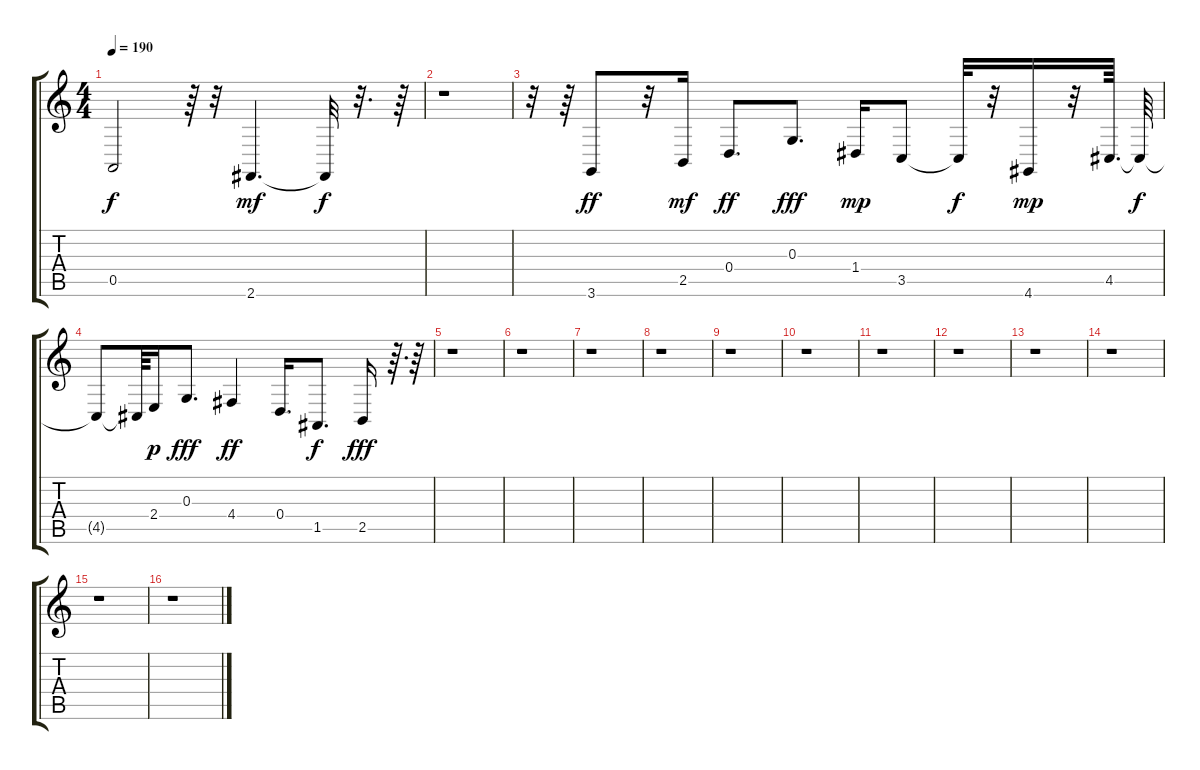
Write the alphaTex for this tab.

\track "" {instrument baritonesax}
\staff {score tabs}
\tuning (E4 B3 G3 D3 A2 E2) {hide}
\ts (4 4)
\tempo 190
\clef g2
\ks c
0.5{t}.2{dy f} r.64 r.32 2.6.4{d dy mf} 2.6{t}.32{dy f} r.32{d} r.64 |
r.1 |
r.32 r.64 3.6.8{dy ff} r.32 2.5.16{dy mf} 0.4.8{d dy ff} 0.3.8{d dy fff} 1.4.16{dy mp} 3.5.8 3.5{t}.32{dy f} r.32 4.6.16{dy mp} r.32 4.5.64{d} 4.5{t}.64{dy f} |
4.5{t}.8 4.5{t}.64 2.4.16{dy p} 0.3.8{d dy fff} 4.4.4{dy ff} 0.4.16{d} 1.5.8{d dy f} 2.5.16{dy fff} r.64{d} r.64 |
r.1 |
r.1 |
r.1 |
r.1 |
r.1 |
r.1 |
r.1 |
r.1 |
r.1 |
r.1 |
r.1 |
r.1
